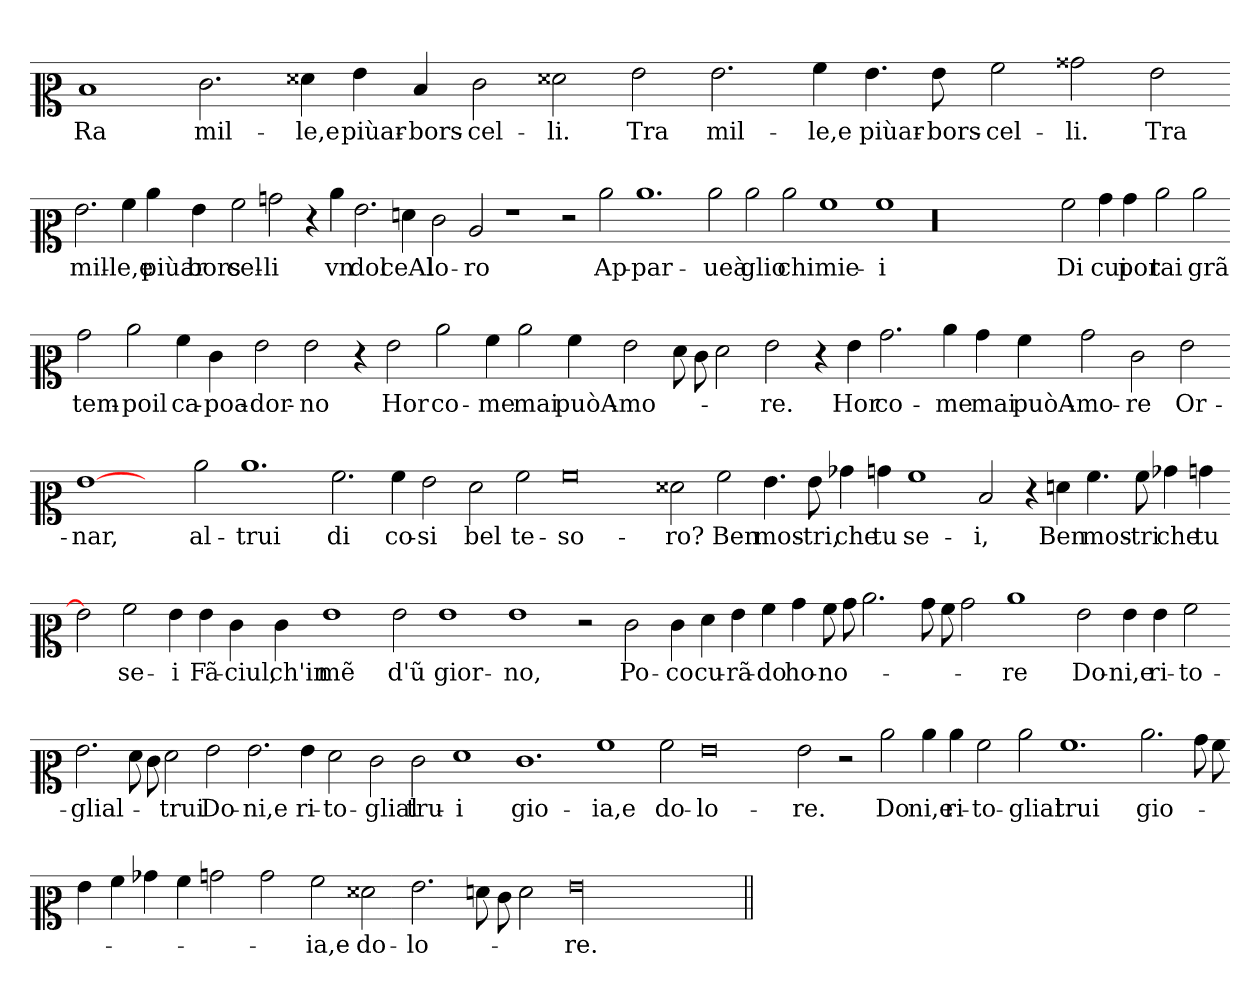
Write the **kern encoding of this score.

**kern	**text
*part1	*part1
*staff1	*staff1
*clefC2	*
*k[]	*
=	=
1d	Ra
2.e	mil-
4f##X	le,e
4g	piùar-
4d	bors-
2e	cel-
2f##X	li.
2g	Tra
2.g	mil-
4a	le,e
4.g	piùar-
8g	bors-
2a	cel-
2b##X	li.
2g	Tra
=-	=-
2.g	mil-
4a	le,e
4cc	piùar-
4g	bors-
2a	cel-
2b	li
4r	.
4cc	vn
2.g	dol-
4f	ceAl-
2e	lo-
2c	ro
1r	.
2r	.
2cc	Ap-
1.cc	par-
2cc	ueà
2cc	glio-
2cc	chi
1a	mie-
1a	i
00r	.
2a	Di
4b	cui
4b	por-
2cc	tai
2cc	grã
=-	=-
2b	tem-
2cc	poil
4a	ca-
4e	poa-
2g	dor-
2g	no
4r	.
2g	Hor
2cc	co-
4a	me
2cc	mai
4a	puòA-
2g	mo-
8f	.
8e\	.
2f	.
2g	re.
4r	.
4g	Hor
2.b	co-
4cc	me
4b	mai
4a	puòA-
2b	mo-
2e	re
2g	Or-
=-	=-
[1g	nar,
2ryy	.
2cc	al-
1.cc	trui
2.a	di
4a	co-
2g	si
2f	bel
2a	te-
0a	so-
2f##X	ro?
2a	Ben
4.g	mos-
8g	tri,
4b-X	che
4b	tu
1a	se-
2d	i,
4r	.
4f	Ben
4.a	mos-
8a	tri
4b-X	che
4b	tu
=-	=-
2g]	.
2a	se-
4g	i
4g	Fã-
4e	ciul,
4e	ch'in
1g	mẽ
2g	d'ũ
1g	gior-
1g	no,
2r	.
2e	Po-
4e	co
4f	cu-
4g	rã-
4a	do
4b	ho-
8a	no-
8b	.
2.cc	.
8b	.
8a	.
2b	.
1cc	re
2g	Do-
4g	ni,e
4g	ri-
2a	to-
=-	=-
2.g	glial-
8f	.
8e\	.
2f	trui
2g	Do-
2.g	ni,e
4g	ri-
2f	to-
2e	glial
2e	tru-
1f	i
1.e	gio-
1a	ia,e
2a	do-
0g	lo-
2g	re.
2r	.
2cc	Do-
4cc	ni,e
4cc	ri-
2a	to-
2cc	glial-
1.a	trui
2.cc	gio-
8b	.
8a	.
=-	=-
4g	.
4a	.
4b-X	.
4a	.
2b	.
2b	.
2a	ia,e
2f##X	do-
2.g	lo-
8f	.
8e\	.
2f	.
00g	re.
=||	=||
*-	*-
